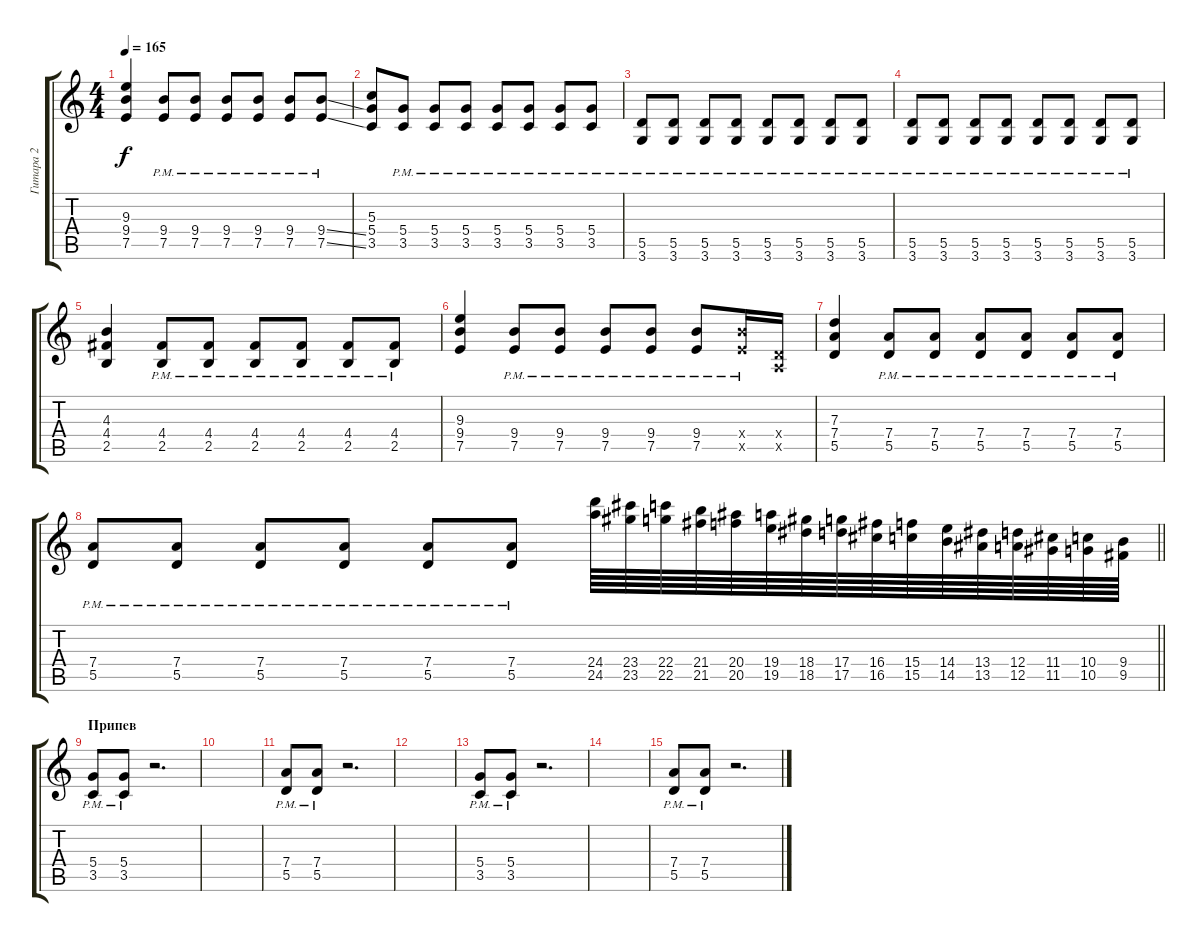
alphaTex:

\track ("Гитара 2" "Гитара 2") {instrument overdrivenguitar}
\staff {score tabs}
\tuning (E4 B3 G3 D3 A2 E2) {hide}
\ts (4 4)
\tempo 165
\clef g2
\ks c
(9.3 9.4 7.5).4{dy f} (9.4{pm} 7.5{pm}).8 (9.4{pm} 7.5{pm}).8 (9.4{pm} 7.5{pm}).8 (9.4{pm} 7.5{pm}).8 (9.4{pm} 7.5{pm}).8 (9.4{ss pm} 7.5{ss pm}).8 |
(5.3 5.4 3.5).8 (5.4{pm} 3.5{pm}).8 (5.4{pm} 3.5{pm}).8 (5.4{pm} 3.5{pm}).8 (5.4{pm} 3.5{pm}).8 (5.4{pm} 3.5{pm}).8 (5.4{pm} 3.5{pm}).8 (5.4{pm} 3.5{pm}).8 |
(5.5{pm} 3.6{pm}).8 (5.5{pm} 3.6{pm}).8 (5.5{pm} 3.6{pm}).8 (5.5{pm} 3.6{pm}).8 (5.5{pm} 3.6{pm}).8 (5.5{pm} 3.6{pm}).8 (5.5{pm} 3.6{pm}).8 (5.5{pm} 3.6{pm}).8 |
(5.5{pm} 3.6{pm}).8 (5.5{pm} 3.6{pm}).8 (5.5{pm} 3.6{pm}).8 (5.5{pm} 3.6{pm}).8 (5.5{pm} 3.6{pm}).8 (5.5{pm} 3.6{pm}).8 (5.5{pm} 3.6{pm}).8 (5.5{pm} 3.6{pm}).8 |
(4.3 4.4 2.5).4 (4.4{pm} 2.5{pm}).8 (4.4{pm} 2.5{pm}).8 (4.4{pm} 2.5{pm}).8 (4.4{pm} 2.5{pm}).8 (4.4{pm} 2.5{pm}).8 (4.4{pm} 2.5{pm}).8 |
(9.3 9.4 7.5).4 (9.4{pm} 7.5{pm}).8 (9.4{pm} 7.5{pm}).8 (9.4{pm} 7.5{pm}).8 (9.4{pm} 7.5{pm}).8 (9.4{pm} 7.5{pm}).8 (9.4{pm x} 7.5{pm x}).16 (0.4{x} 0.5{x}).16 |
(7.3 7.4 5.5).4 (7.4{pm} 5.5{pm}).8 (7.4{pm} 5.5{pm}).8 (7.4{pm} 5.5{pm}).8 (7.4{pm} 5.5{pm}).8 (7.4{pm} 5.5{pm}).8 (7.4{pm} 5.5{pm}).8 |
\barLineRight lightlight
(7.4{pm} 5.5{pm}).8 (7.4{pm} 5.5{pm}).8 (7.4{pm} 5.5{pm}).8 (7.4{pm} 5.5{pm}).8 (7.4{pm} 5.5{pm}).8 (7.4{pm} 5.5{pm}).8 (24.4 24.5).64 (23.4 23.5).64 (22.4 22.5).64 (21.4 21.5).64 (20.4 20.5).64 (19.4 19.5).64 (18.4 18.5).64 (17.4 17.5).64 (16.4 16.5).64 (15.4 15.5).64 (14.4 14.5).64 (13.4 13.5).64 (12.4 12.5).64 (11.4 11.5).64 (10.4 10.5).64 (9.4 9.5).64 |
\section ("" "Припев")
(5.4{pm} 3.5{pm}).8 (5.4{pm} 3.5{pm}).8 r.2{d} |
|
(7.4{pm} 5.5{pm}).8 (7.4{pm} 5.5{pm}).8 r.2{d} |
|
(5.4{pm} 3.5{pm}).8 (5.4{pm} 3.5{pm}).8 r.2{d} |
|
(7.4{pm} 5.5{pm}).8 (7.4{pm} 5.5{pm}).8 r.2{d}
